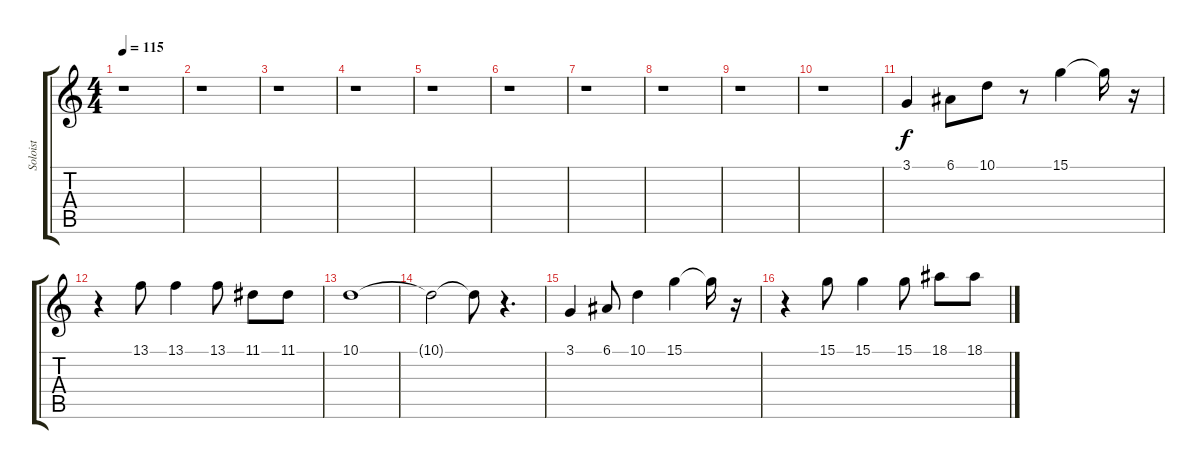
\track ("Soloist " "Soloist ") {instrument acousticgrandpiano}
\staff {score tabs}
\tuning (E4 B3 G3 D3 A2 E2) {hide}
\ts (4 4)
\tempo 115
\clef g2
\ks c
r.1{dy f} |
r.1 |
r.1 |
r.1 |
r.1 |
r.1 |
r.1 |
r.1 |
r.1 |
r.1 |
3.1.4 6.1.8 10.1.8 r.8 15.1.4 15.1{t}.16 r.16 |
r.4 13.1.8 13.1.4 13.1.8 11.1.8 11.1.8 |
10.1.1 |
10.1{t}.2 10.1{t}.8 r.4{d} |
3.1.4 6.1.8 10.1.4 15.1.4 15.1{t}.16 r.16 |
r.4 15.1.8 15.1.4 15.1.8 18.1.8 18.1.8
